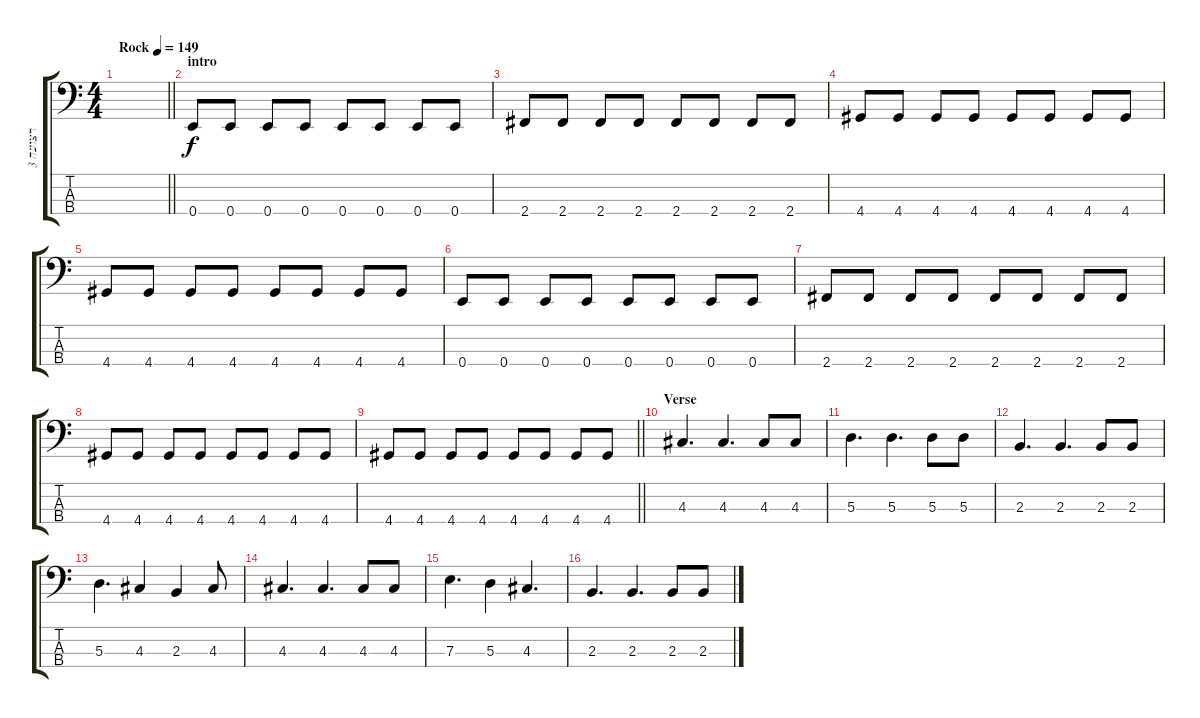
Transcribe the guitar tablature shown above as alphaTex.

\track ("רצועה 3" "רצועה 3") {instrument electricbasspick}
\staff {score tabs}
\tuning (G2 D2 A1 E1) {hide}
\ts (4 4)
\tempo (149 "Rock")
\clef f4
\barLineRight lightlight
\ks c
|
\section ("" "intro")
0.4.8 0.4.8 0.4.8 0.4.8 0.4.8 0.4.8 0.4.8 0.4.8 |
2.4.8 2.4.8 2.4.8 2.4.8 2.4.8 2.4.8 2.4.8 2.4.8 |
4.4.8 4.4.8 4.4.8 4.4.8 4.4.8 4.4.8 4.4.8 4.4.8 |
4.4.8 4.4.8 4.4.8 4.4.8 4.4.8 4.4.8 4.4.8 4.4.8 |
0.4.8 0.4.8 0.4.8 0.4.8 0.4.8 0.4.8 0.4.8 0.4.8 |
2.4.8 2.4.8 2.4.8 2.4.8 2.4.8 2.4.8 2.4.8 2.4.8 |
4.4.8 4.4.8 4.4.8 4.4.8 4.4.8 4.4.8 4.4.8 4.4.8 |
\barLineRight lightlight
4.4.8 4.4.8 4.4.8 4.4.8 4.4.8 4.4.8 4.4.8 4.4.8 |
\section ("" "Verse")
4.3.4{d} 4.3.4{d} 4.3.8 4.3.8 |
5.3.4{d} 5.3.4{d} 5.3.8 5.3.8 |
2.3.4{d} 2.3.4{d} 2.3.8 2.3.8 |
5.3.4{d} 4.3.4 2.3.4 4.3.8 |
4.3.4{d} 4.3.4{d} 4.3.8 4.3.8 |
7.3.4{d} 5.3.4 4.3.4{d} |
2.3.4{d} 2.3.4{d} 2.3.8 2.3.8
